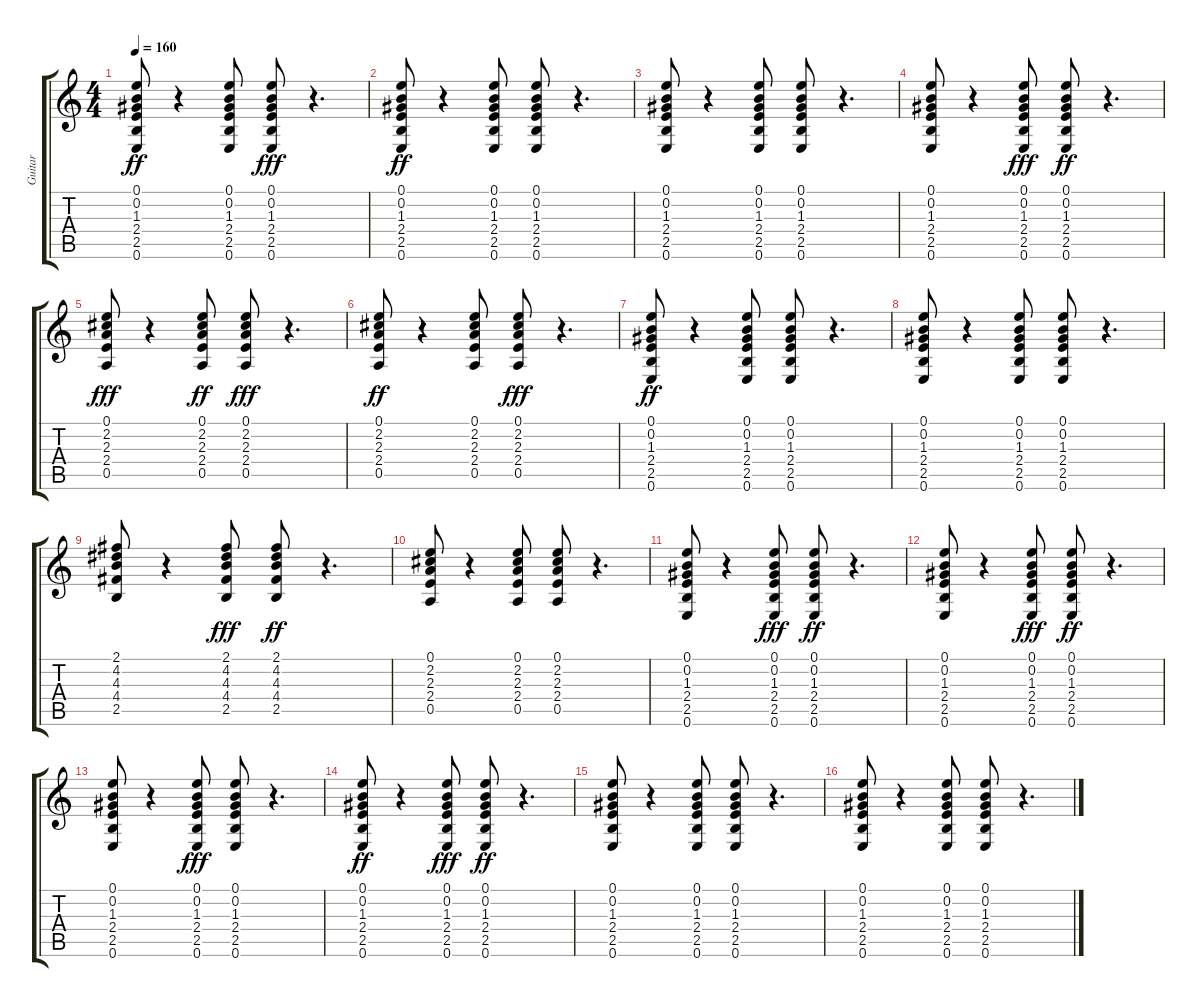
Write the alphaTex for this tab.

\track ("Guitar" "Guitar") {instrument acousticguitarsteel}
\staff {score tabs}
\tuning (E4 B3 G3 D3 A2 E2) {hide}
\ts (4 4)
\tempo 160
\clef g2
\ks c
(0.1 0.2 1.3 2.4 2.5 0.6).8{dy ff} r.4 (0.1 0.2 1.3 2.4 2.5 0.6).8 (0.1 0.2 1.3 2.4 2.5 0.6).8{dy fff} r.4{d} |
(0.1 0.2 1.3 2.4 2.5 0.6).8{dy ff} r.4 (0.1 0.2 1.3 2.4 2.5 0.6).8 (0.1 0.2 1.3 2.4 2.5 0.6).8 r.4{d} |
(0.1 0.2 1.3 2.4 2.5 0.6).8 r.4 (0.1 0.2 1.3 2.4 2.5 0.6).8 (0.1 0.2 1.3 2.4 2.5 0.6).8 r.4{d} |
(0.1 0.2 1.3 2.4 2.5 0.6).8 r.4 (0.1 0.2 1.3 2.4 2.5 0.6).8{dy fff} (0.1 0.2 1.3 2.4 2.5 0.6).8{dy ff} r.4{d} |
(0.1 2.2 2.3 2.4 0.5).8{dy fff} r.4 (0.1 2.2 2.3 2.4 0.5).8{dy ff} (0.1 2.2 2.3 2.4 0.5).8{dy fff} r.4{d} |
(0.1 2.2 2.3 2.4 0.5).8{dy ff} r.4 (0.1 2.2 2.3 2.4 0.5).8 (0.1 2.2 2.3 2.4 0.5).8{dy fff} r.4{d} |
(0.1 0.2 1.3 2.4 2.5 0.6).8{dy ff} r.4 (0.1 0.2 1.3 2.4 2.5 0.6).8 (0.1 0.2 1.3 2.4 2.5 0.6).8 r.4{d} |
(0.1 0.2 1.3 2.4 2.5 0.6).8 r.4 (0.1 0.2 1.3 2.4 2.5 0.6).8 (0.1 0.2 1.3 2.4 2.5 0.6).8 r.4{d} |
(2.1 4.2 4.3 4.4 2.5).8 r.4 (2.1 4.2 4.3 4.4 2.5).8{dy fff} (2.1 4.2 4.3 4.4 2.5).8{dy ff} r.4{d} |
(0.1 2.2 2.3 2.4 0.5).8 r.4 (0.1 2.2 2.3 2.4 0.5).8 (0.1 2.2 2.3 2.4 0.5).8 r.4{d} |
(0.1 0.2 1.3 2.4 2.5 0.6).8 r.4 (0.1 0.2 1.3 2.4 2.5 0.6).8{dy fff} (0.1 0.2 1.3 2.4 2.5 0.6).8{dy ff} r.4{d} |
(0.1 0.2 1.3 2.4 2.5 0.6).8 r.4 (0.1 0.2 1.3 2.4 2.5 0.6).8{dy fff} (0.1 0.2 1.3 2.4 2.5 0.6).8{dy ff} r.4{d} |
(0.1 0.2 1.3 2.4 2.5 0.6).8 r.4 (0.1 0.2 1.3 2.4 2.5 0.6).8{dy fff} (0.1 0.2 1.3 2.4 2.5 0.6).8 r.4{d} |
(0.1 0.2 1.3 2.4 2.5 0.6).8{dy ff} r.4 (0.1 0.2 1.3 2.4 2.5 0.6).8{dy fff} (0.1 0.2 1.3 2.4 2.5 0.6).8{dy ff} r.4{d} |
(0.1 0.2 1.3 2.4 2.5 0.6).8 r.4 (0.1 0.2 1.3 2.4 2.5 0.6).8 (0.1 0.2 1.3 2.4 2.5 0.6).8 r.4{d} |
(0.1 0.2 1.3 2.4 2.5 0.6).8 r.4 (0.1 0.2 1.3 2.4 2.5 0.6).8 (0.1 0.2 1.3 2.4 2.5 0.6).8 r.4{d}
